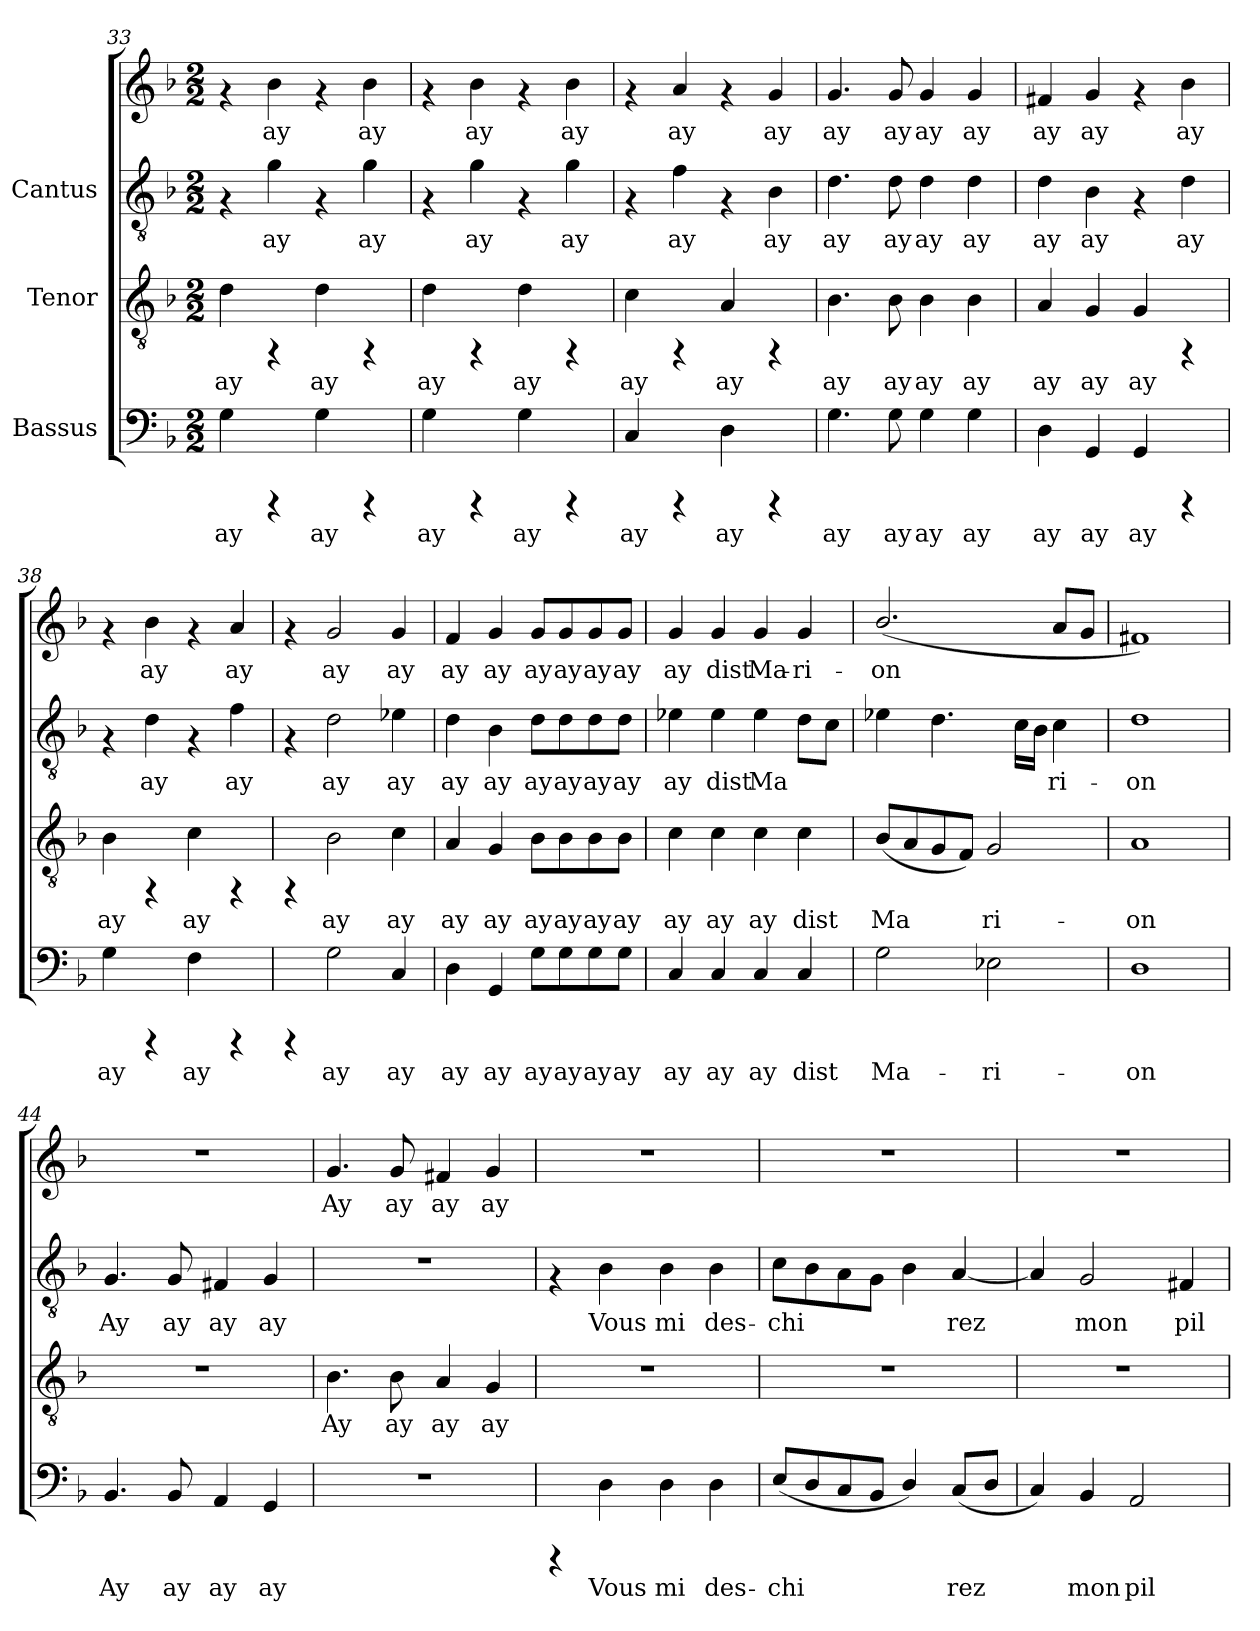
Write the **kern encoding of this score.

**kern	**text	**kern	**text	**kern	**text	**kern	**text
*part3	*part3	*part2	*part2	*part1	*part1	*part1	*part1
*staff4	*staff4	*staff3	*staff3	*staff2	*staff2	*staff1	*staff1
*I"Bassus	*	*I"Tenor	*	*I"Cantus	*	*	*
*clefF4	*	*clefGv2	*	*clefGv2	*	*clefG2	*
*k[b-]	*	*k[b-]	*	*k[b-]	*	*k[b-]	*
*F:	*	*F:	*	*F:	*	*F:	*
*M2/2	*	*M2/2	*	*M2/2	*	*M2/2	*
=33	=33	=33	=33	=33	=33	=33	=33
!	!LO:LY:b:cj	!	!LO:LY:b:cj	!	!	!	!
4G\	ay	4d\	ay	4rF	.	4rf	.
!	!	!	!	!	!LO:LY:b:cj	!	!LO:LY:b:cj
4rCCC	.	4rFF	.	4g\	ay	4b-\	ay
!	!LO:LY:b:cj	!	!LO:LY:b:cj	!	!	!	!
4G\	ay	4d\	ay	4rF	.	4rf	.
!	!	!	!	!	!LO:LY:b:cj	!	!LO:LY:b:cj
4rCCC	.	4rFF	.	4g\	ay	4b-\	ay
=34	=34	=34	=34	=34	=34	=34	=34
!	!LO:LY:b:cj	!	!LO:LY:b:cj	!	!	!	!
4G\	ay	4d\	ay	4rF	.	4rf	.
!	!	!	!	!	!LO:LY:b:cj	!	!LO:LY:b:cj
4rCCC	.	4rFF	.	4g\	ay	4b-\	ay
!	!LO:LY:b:cj	!	!LO:LY:b:cj	!	!	!	!
4G\	ay	4d\	ay	4rF	.	4rf	.
!	!	!	!	!	!LO:LY:b:cj	!	!LO:LY:b:cj
4rCCC	.	4rFF	.	4g\	ay	4b-\	ay
=35	=35	=35	=35	=35	=35	=35	=35
!	!LO:LY:b:cj	!	!LO:LY:b:cj	!	!	!	!
4C/	ay	4c\	ay	4rF	.	4rf	.
!	!	!	!	!	!LO:LY:b:cj	!	!LO:LY:b:cj
4rCCC	.	4rFF	.	4f\	ay	4a/	ay
!	!LO:LY:b:cj	!	!LO:LY:b:cj	!	!	!	!
4D\	ay	4A/	ay	4rF	.	4rf	.
!	!	!	!	!	!LO:LY:b:cj	!	!LO:LY:b:cj
4rCCC	.	4rFF	.	4B-\	ay	4g/	ay
=36	=36	=36	=36	=36	=36	=36	=36
!	!LO:LY:b:cj	!	!LO:LY:b:cj	!	!LO:LY:b:cj	!	!LO:LY:b:cj
4.G\	ay	4.B-\	ay	4.d\	ay	4.g/	ay
!	!LO:LY:b:cj	!	!LO:LY:b:cj	!	!LO:LY:b:cj	!	!LO:LY:b:cj
8G\	ay	8B-\	ay	8d\	ay	8g/	ay
!	!LO:LY:b:cj	!	!LO:LY:b:cj	!	!LO:LY:b:cj	!	!LO:LY:b:cj
4G\	ay	4B-\	ay	4d\	ay	4g/	ay
!	!LO:LY:b:cj	!	!LO:LY:b:cj	!	!LO:LY:b:cj	!	!LO:LY:b:cj
4G\	ay	4B-\	ay	4d\	ay	4g/	ay
!!LO:LB:g=z
=37	=37	=37	=37	=37	=37	=37	=37
!	!LO:LY:b:cj	!	!LO:LY:b:cj	!	!LO:LY:b:cj	!	!LO:LY:b:cj
4D\	ay	4A/	ay	4d\	ay	4f#X/	ay
!	!LO:LY:b:cj	!	!LO:LY:b:cj	!	!LO:LY:b:cj	!	!LO:LY:b:cj
4GG/	ay	4G/	ay	4B-\	ay	4g/	ay
!	!LO:LY:b:cj	!	!LO:LY:b:cj	!	!	!	!
4GG/	ay	4G/	ay	4rF	.	4rf	.
!	!	!	!	!	!LO:LY:b:cj	!	!LO:LY:b:cj
4rCCC	.	4rFF	.	4d\	ay	4b-\	ay
=38	=38	=38	=38	=38	=38	=38	=38
!	!LO:LY:b:cj	!	!LO:LY:b:cj	!	!	!	!
4G\	ay	4B-\	ay	4rF	.	4rf	.
!	!	!	!	!	!LO:LY:b:cj	!	!LO:LY:b:cj
4rCCC	.	4rFF	.	4d\	ay	4b-\	ay
!	!LO:LY:b:cj	!	!LO:LY:b:cj	!	!	!	!
4F\	ay	4c\	ay	4rF	.	4rf	.
!	!	!	!	!	!LO:LY:b:cj	!	!LO:LY:b:cj
4rCCC	.	4rFF	.	4f\	ay	4a/	ay
=39	=39	=39	=39	=39	=39	=39	=39
4rCCC	.	4rFF	.	4rF	.	4rf	.
!	!LO:LY:b:cj	!	!LO:LY:b:cj	!	!LO:LY:b:cj	!	!LO:LY:b:cj
2G\	ay	2B-\	ay	2d\	ay	2g/	ay
!	!LO:LY:b:cj	!	!LO:LY:b:cj	!	!LO:LY:b:cj	!	!LO:LY:b:cj
4C/	ay	4c\	ay	4e-X\	ay	4g/	ay
=40	=40	=40	=40	=40	=40	=40	=40
!	!LO:LY:b:cj	!	!LO:LY:b:cj	!	!LO:LY:b:cj	!	!LO:LY:b:cj
4D\	ay	4A/	ay	4d\	ay	4f/	ay
!	!LO:LY:b:cj	!	!LO:LY:b:cj	!	!LO:LY:b:cj	!	!LO:LY:b:cj
4GG/	ay	4G/	ay	4B-\	ay	4g/	ay
!	!LO:LY:b:cj	!	!LO:LY:b:cj	!	!LO:LY:b:cj	!	!LO:LY:b:cj
8G\L	ay	8B-\L	ay	8d\L	ay	8g/L	ay
!	!LO:LY:b:cj	!	!LO:LY:b:cj	!	!LO:LY:b:cj	!	!LO:LY:b:cj
8G\	ay	8B-\	ay	8d\	ay	8g/	ay
!	!LO:LY:b:cj	!	!LO:LY:b:cj	!	!LO:LY:b:cj	!	!LO:LY:b:cj
8G\	ay	8B-\	ay	8d\	ay	8g/	ay
!	!LO:LY:b:cj	!	!LO:LY:b:cj	!	!LO:LY:b:cj	!	!LO:LY:b:cj
8G\J	ay	8B-\J	ay	8d\J	ay	8g/J	ay
=41	=41	=41	=41	=41	=41	=41	=41
!	!LO:LY:b:cj	!	!LO:LY:b:cj	!	!LO:LY:b:cj	!	!LO:LY:b:cj
4C/	ay	4c\	ay	4e-X\	-ay	4g/	ay
!	!LO:LY:b:cj	!	!LO:LY:b:cj	!	!LO:LY:b:cj	!	!LO:LY:b:cj
4C/	ay	4c\	ay	4e-\	dist	4g/	dist
!	!LO:LY:b:cj	!	!LO:LY:b:cj	!	!LO:LY:b:cj	!	!LO:LY:b:cj
4C/	ay	4c\	ay	4e-\	Ma-	4g/	Ma-
!	!LO:LY:b:cj	!	!LO:LY:b:cj	!	!LO:LY:b:cj	!	!LO:LY:b:cj
4C/	dist	4c\	dist	8d\L	--	4g/	-ri-
!	!	!	!	!	!LO:LY:b:cj	!	!
.	.	.	.	8c\J	--	.	.
!!LO:PB:g=z
=42	=42	=42	=42	=42	=42	=42	=42
!	!LO:LY:b:cj	!	!LO:LY:b:cj	!	!LO:LY:b:cj	!	!LO:LY:b:cj
2G\	Ma-	(<8B-/L	Ma-	4e-X\	.	(<2.b-/	-on
!	!	!	!LO:LY:b:cj	!	!	!	!
.	.	8A/	-	.	.	.	.
!	!	!	!LO:LY:b:cj	!	!LO:LY:b:cj	!	!
.	.	8G/	.	4.d\	.	.	.
!	!	!	!LO:LY:b:cj	!	!	!	!
.	.	8F/J)	.	.	.	.	.
!	!LO:LY:b:cj	!	!LO:LY:b:cj	!	!	!	!
2E-X\	-ri-	2G/	ri-	.	.	.	.
!	!	!	!	!	!LO:LY:b:cj	!	!
.	.	.	.	16c\L	.	.	.
!	!	!	!	!	!LO:LY:b:cj	!	!
.	.	.	.	16B-\J	.	.	.
!	!	!	!	!	!LO:LY:b:cj	!	!LO:LY:b:cj
.	.	.	.	4c\	ri-	8a/L	.
!	!	!	!	!	!	!	!LO:LY:b:cj
.	.	.	.	.	.	8g/J	.
=43	=43	=43	=43	=43	=43	=43	=43
!	!LO:LY:b:cj	!	!LO:LY:b:cj	!	!LO:LY:b:cj	!	!
1D	-on	1A	-on	1d	-on	1f#X)	.
=44	=44	=44	=44	=44	=44	=44	=44
!	!LO:LY:b:cj	!	!	!	!LO:LY:b:cj	!	!
4.BB-/	Ay	1r	.	4.G/	Ay	1r	.
!	!LO:LY:b:cj	!	!	!	!LO:LY:b:cj	!	!
8BB-/	ay	.	.	8G/	ay	.	.
!	!LO:LY:b:cj	!	!	!	!LO:LY:b:cj	!	!
4AA/	ay	.	.	4F#X/	ay	.	.
!	!LO:LY:b:cj	!	!	!	!LO:LY:b:cj	!	!
4GG/	ay	.	.	4G/	ay	.	.
=45	=45	=45	=45	=45	=45	=45	=45
!	!	!	!LO:LY:b:cj	!	!	!	!LO:LY:b:cj
1r	.	4.B-\	Ay	1r	.	4.g/	Ay
!	!	!	!LO:LY:b:cj	!	!	!	!LO:LY:b:cj
.	.	8B-\	ay	.	.	8g/	ay
!	!	!	!LO:LY:b:cj	!	!	!	!LO:LY:b:cj
.	.	4A/	ay	.	.	4f#X/	ay
!	!	!	!LO:LY:b:cj	!	!	!	!LO:LY:b:cj
.	.	4G/	ay	.	.	4g/	ay
=46	=46	=46	=46	=46	=46	=46	=46
4rCCC	.	1r	.	4rF	.	1r	.
!	!LO:LY:b:cj	!	!	!	!LO:LY:b:cj	!	!
4D\	Vous	.	.	4B-\	Vous	.	.
!	!LO:LY:b:cj	!	!	!	!LO:LY:b:cj	!	!
4D\	mi	.	.	4B-\	mi	.	.
!	!LO:LY:b:cj	!	!	!	!LO:LY:b:cj	!	!
4D\	des-	.	.	4B-\	des-	.	.
!!LO:LB:g=z
=47	=47	=47	=47	=47	=47	=47	=47
!	!LO:LY:b:cj	!	!	!	!LO:LY:b:cj	!	!
(<8E/L	-chi-	1r	.	8c\L	-chi-	1r	.
!	!LO:LY:b:cj	!	!	!	!LO:LY:b:cj	!	!
8D/	-	.	.	8B-\	-	.	.
!	!LO:LY:b:cj	!	!	!	!LO:LY:b:cj	!	!
8C/	.	.	.	8A\	.	.	.
!	!LO:LY:b:cj	!	!	!	!LO:LY:b:cj	!	!
8BB-/J	.	.	.	8G\J	.	.	.
!	!LO:LY:b:cj	!	!	!	!LO:LY:b:cj	!	!
4D/)	.	.	.	4B-\	.	.	.
!	!LO:LY:b:cj	!	!	!	!LO:LY:b:cj	!	!
(<8C/L	rez	.	.	[<4A/	rez	.	.
!	!LO:LY:b:cj	!	!	!	!	!	!
8D/J	.	.	.	.	.	.	.
=48	=48	=48	=48	=48	=48	=48	=48
!	!LO:LY:b:cj	!	!	!	!LO:LY:b:cj	!	!
4C/)	.	1r	.	4A/]	.	1r	.
!	!LO:LY:b:cj	!	!	!	!LO:LY:b:cj	!	!
4BB-/	mon	.	.	2G/	mon	.	.
!	!LO:LY:b:cj	!	!	!	!	!	!
2AA/	pil-	.	.	.	.	.	.
!	!	!	!	!	!LO:LY:b:cj	!	!
.	.	.	.	4F#X/	pil-	.	.
=	=	=	=	=	=	=	=
*-	*-	*-	*-	*-	*-	*-	*-
